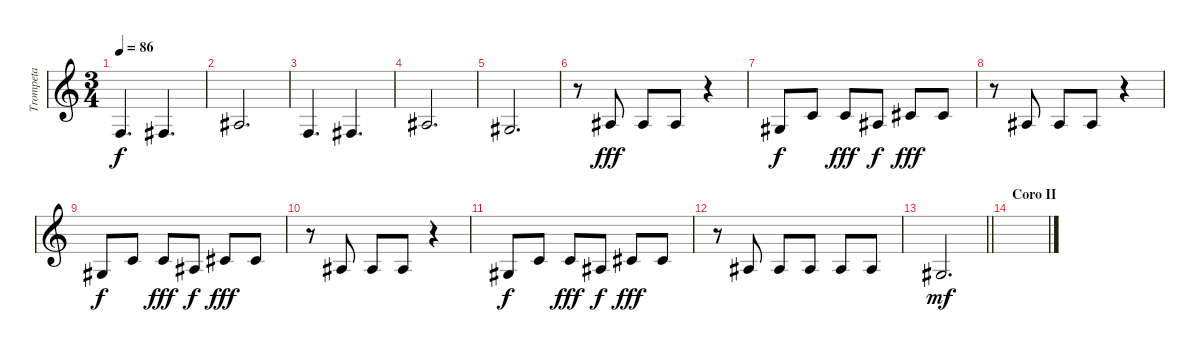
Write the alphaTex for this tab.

\track ("Trompeta" "Trompeta") {instrument trumpet}
\staff {score}
\tuning (E4 B3 G3 D3 A2 E2) {hide}
\ts (3 4)
\tempo 86
\clef g2
\ks c
3.4.4{d dy f} 4.4.4{d} |
8.4.2{d} |
3.4.4{d} 4.4.4{d} |
8.4.2{d} |
6.4.2{d} |
r.8 8.4.8{dy fff} 8.4.8 8.4.8 r.4 |
6.4.8{dy f} 10.4.8 10.4.8{dy fff} 8.4.8{dy f} 11.4.8{dy fff} 11.4.8 |
r.8 8.4.8 8.4.8 8.4.8 r.4 |
6.4.8{dy f} 10.4.8 10.4.8{dy fff} 8.4.8{dy f} 11.4.8{dy fff} 11.4.8 |
r.8 8.4.8 8.4.8 8.4.8 r.4 |
6.4.8{dy f} 10.4.8 10.4.8{dy fff} 8.4.8{dy f} 11.4.8{dy fff} 11.4.8 |
r.8 8.4.8 8.4.8 8.4.8 8.4.8 8.4.8 |
\barLineRight lightlight
6.4.2{d dy mf} |
\section ("" "Coro II")
